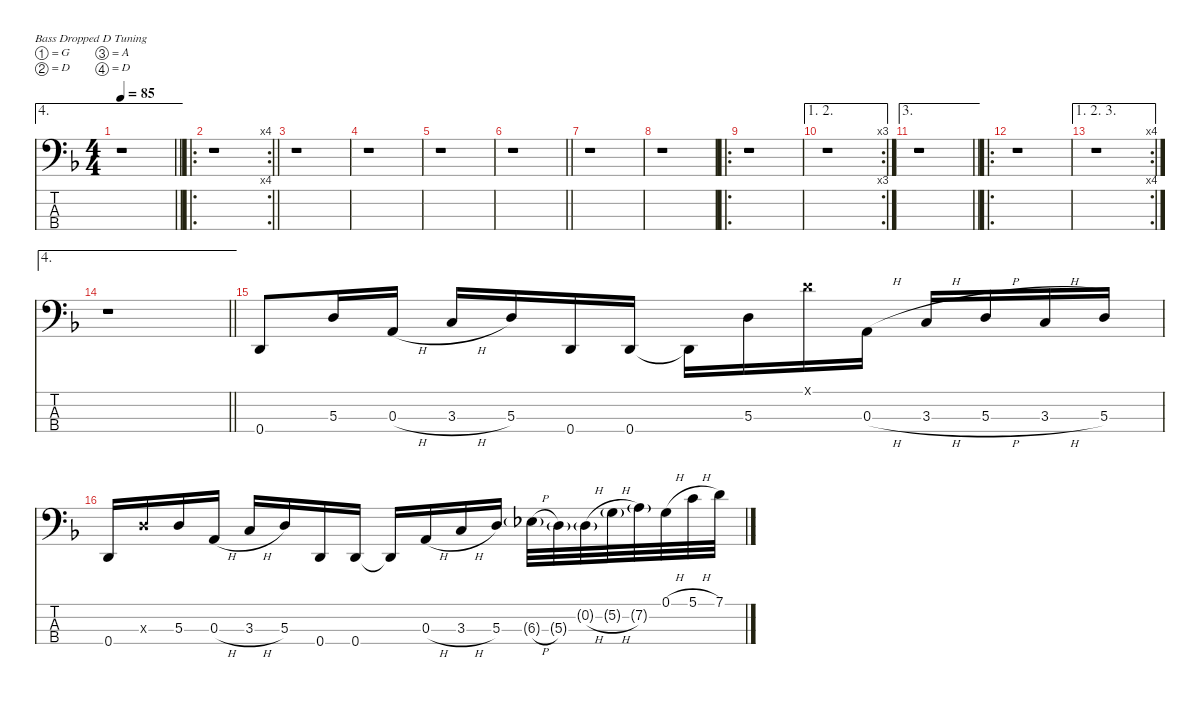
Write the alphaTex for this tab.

\defaultSystemsLayout 4
\hideDynamics
\bracketExtendMode nobrackets
\singleTrackTrackNamePolicy hidden
\multiTrackTrackNamePolicy hidden
\firstSystemTrackNameMode fullname
\firstSystemTrackNameOrientation horizontal
\otherSystemsTrackNameOrientation horizontal
\track ("Martin Mendez - El. Bass #2" "el.bs.") {instrument slapbass2}
\staff {score tabs}
\tuning (G2 D2 A1 D1)
\ae 4
\ts (4 4)
\tempo 85
\clef f4
\barLineRight lightlight
\ks f
r.1{dy ff beam Down} |
\ro
\rc 4
\barLineRight lightlight
r.1{beam Down} |
r.1{beam Down} |
r.1{beam Down} |
r.1{beam Down} |
\barLineRight lightlight
r.1{beam Down} |
r.1{beam Down} |
r.1{beam Down} |
\ro
r.1{beam Down} |
\ae (1 2)
\rc 3
r.1{beam Down} |
\ae 3
\barLineRight lightlight
r.1{beam Down} |
\ro
r.1{beam Down} |
\ae (1 2 3)
\rc 4
r.1{beam Down} |
\ae 4
\barLineRight lightlight
r.1{beam Down} |
0.4{acc forcenatural}.8{beam Up} 5.3{acc forcenatural}.16{beam Up} 0.3{h acc forcenatural}.16{beam Up} 3.3{h acc forcenatural}.16{beam Up} 5.3{acc forcenatural}.16{beam Up} 0.4{acc forcenatural}.16{beam Up} 0.4{acc forcenatural}.16{beam Up} 0.4{t acc forcenatural}.16{beam Down} 5.3{acc forcenatural}.16{beam Down} 7.1{x acc forcenatural}.16{beam Down} 0.3{h acc forcenatural}.16{beam Down} 3.3{h acc forcenatural}.16{beam Up} 5.3{h acc forcenatural}.16{beam Up} 3.3{h acc forcenatural}.16{beam Up} 5.3{acc forcenatural}.16{beam Up} |
0.4{acc forcenatural}.16{beam Up} 5.3{x acc forcenatural}.16{beam Up} 5.3{acc forcenatural}.16{beam Up} 0.3{h acc forcenatural}.16{beam Up} 3.3{h acc forcenatural}.16{beam Up} 5.3{acc forcenatural}.16{beam Up} 0.4{acc forcenatural}.16{beam Up} 0.4{acc forcenatural}.16{beam Up} 0.4{t acc forcenatural}.16{beam Up} 0.3{h acc forcenatural}.16{beam Up} 3.3{h acc forcenatural}.16{beam Up} 5.3{acc forcenatural}.16{beam Up} 6.3{h g acc b}.32{dy f beam Down} 5.3{g acc forcenatural}.32{beam Down} 0.2{h g acc forcenatural}.32{beam Down} 5.2{h g acc forcenatural}.32{beam Down} 7.2{g acc forcenatural}.32{beam Down} 0.1{h acc forcenatural}.32{dy ff beam Down} 5.1{h acc forcenatural}.32{beam Down} 7.1{acc forcenatural}.32{beam Down}
